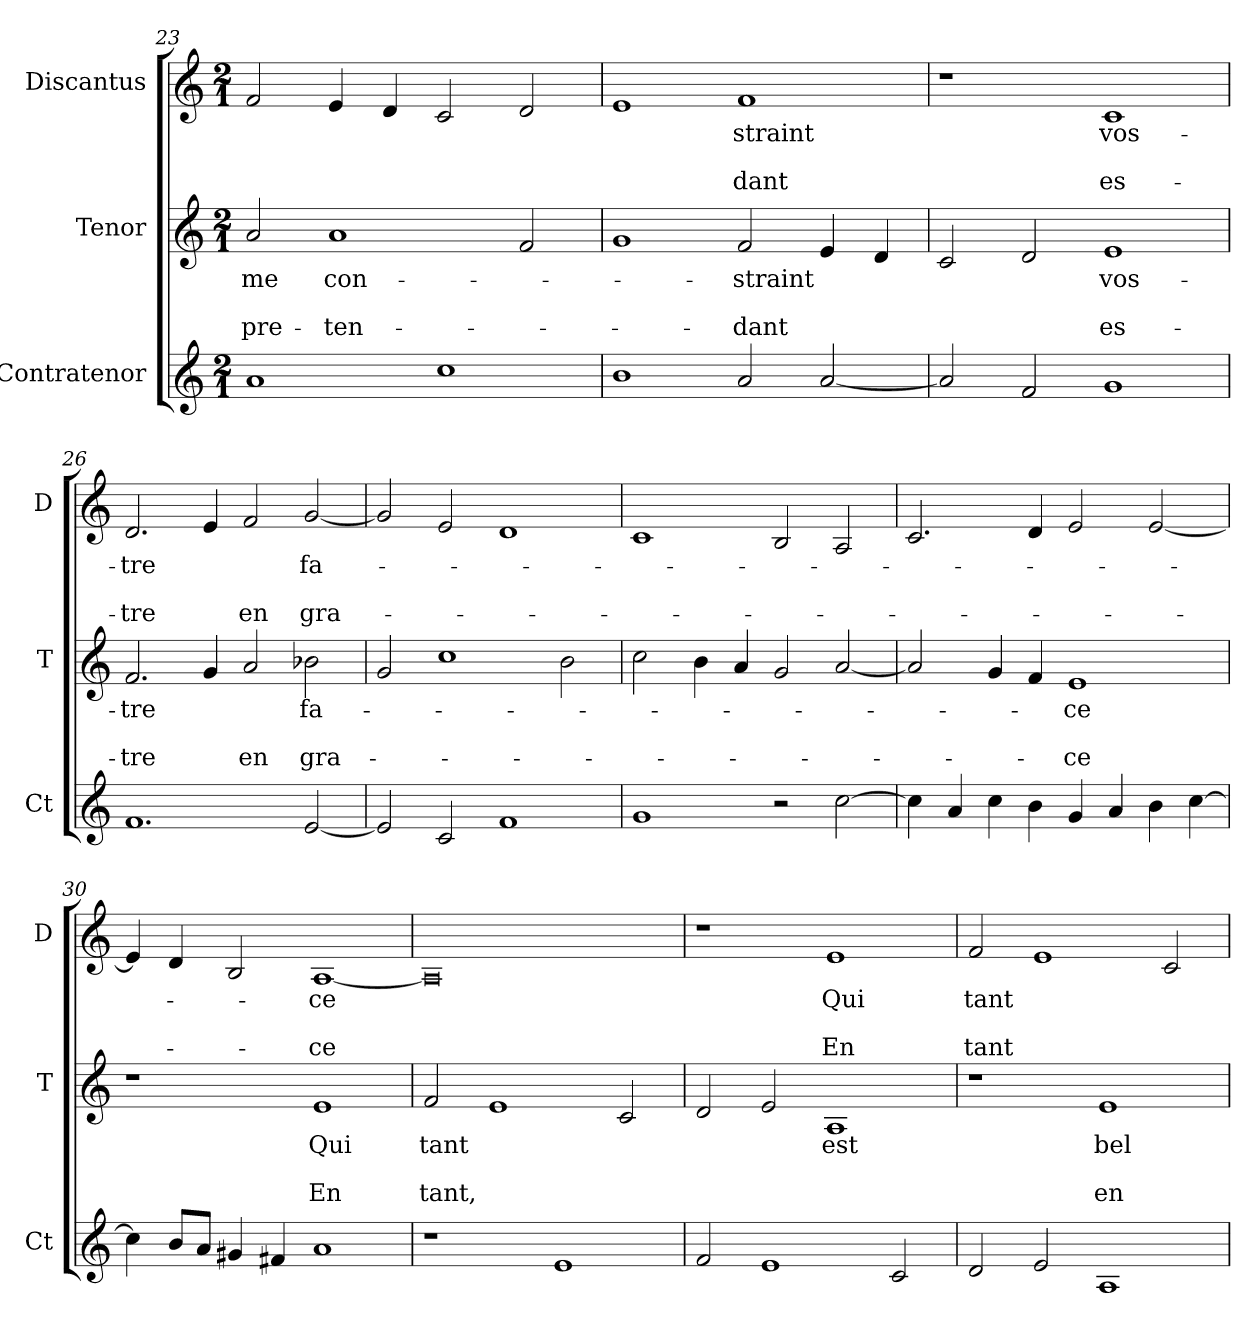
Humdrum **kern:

**kern	**kern	**text	**text	**text	**kern	**text	**text	**text
*part3	*part2	*part2	*part2	*part2	*part1	*part1	*part1	*part1
*staff3	*staff2	*staff2	*staff2	*staff2	*staff1	*staff1	*staff1	*staff1
*I"Contratenor	*I"Tenor	*	*	*	*I"Discantus	*	*	*
*I'Ct	*I'T	*	*	*	*I'D	*	*	*
*clefG2	*clefG2	*	*	*	*clefG2	*	*	*
*k[]	*k[]	*	*	*	*k[]	*	*	*
*M2/1	*M2/1	*	*	*	*M2/1	*	*	*
=23	=23	=23	=23	=23	=23	=23	=23	=23
1a	2a/	me	.	pre-	2f/	.	.	.
.	1a	con-	.	-ten-	4e/	.	.	.
.	.	.	.	.	4d/	.	.	.
1cc	.	.	.	.	2c/	.	.	.
.	2f/	.	.	.	2d/	.	.	.
=24	=24	=24	=24	=24	=24	=24	=24	=24
1b	1g	.	.	.	1e	.	.	.
2a/	2f/	-straint	.	-dant	1f	-straint	.	-dant
[2a/	4e/	.	.	.	.	.	.	.
.	4d/	.	.	.	.	.	.	.
=25	=25	=25	=25	=25	=25	=25	=25	=25
2a/]	2c/	.	.	.	1r	.	.	.
2f/	2d/	.	.	.	.	.	.	.
1g	1e	vos-	.	es-	1c	vos-	.	es-
=26	=26	=26	=26	=26	=26	=26	=26	=26
1.f	2.f/	-tre	.	-tre	2.d/	-tre	.	-tre
.	4g/	.	.	.	4e/	.	.	.
.	2a/	.	.	en	2f/	.	.	en
[2e/	2b-X\	fa-	.	gra-	[2g/	fa-	.	gra-
=27	=27	=27	=27	=27	=27	=27	=27	=27
2e/]	2g/	.	.	.	2g/]	.	.	.
2c/	1cc	.	.	.	2e/	.	.	.
1f	.	.	.	.	1d	.	.	.
.	2b\	.	.	.	.	.	.	.
=28	=28	=28	=28	=28	=28	=28	=28	=28
1g	2cc\	.	.	.	1c	.	.	.
.	4b\	.	.	.	.	.	.	.
.	4a/	.	.	.	.	.	.	.
2r	2g/	.	.	.	2B/	.	.	.
[2cc\	[2a/	.	.	.	2A/	.	.	.
=29	=29	=29	=29	=29	=29	=29	=29	=29
4cc\]	2a/]	.	.	.	2.c/	.	.	.
4a/	.	.	.	.	.	.	.	.
4cc\	4g/	.	.	.	.	.	.	.
4b\	4f/	.	.	.	4d/	.	.	.
4g/	1e	-ce	.	-ce	2e/	.	.	.
4a/	.	.	.	.	.	.	.	.
4b\	.	.	.	.	[2e/	.	.	.
[4cc\	.	.	.	.	.	.	.	.
=30	=30	=30	=30	=30	=30	=30	=30	=30
4cc\]	1r	.	.	.	4e/]	.	.	.
8b/L	.	.	.	.	4d/	.	.	.
8a/J	.	.	.	.	.	.	.	.
4g#X/	.	.	.	.	2B/	.	.	.
4f#X/	.	.	.	.	.	.	.	.
1a	1e	Qui	.	En	[1A	-ce	.	-ce
=31	=31	=31	=31	=31	=31	=31	=31	=31
1r	2f/	tant	.	tant,	0A]	.	.	.
.	1e	.	.	.	.	.	.	.
1e	.	.	.	.	.	.	.	.
.	2c/	.	.	.	.	.	.	.
=32	=32	=32	=32	=32	=32	=32	=32	=32
2f/	2d/	.	.	.	1r	.	.	.
1e	2e/	.	.	.	.	.	.	.
.	1A	est	.	.	1e	Qui	.	En
2c/	.	.	.	.	.	.	.	.
=33	=33	=33	=33	=33	=33	=33	=33	=33
2d/	1r	.	.	.	2f/	tant	.	tant
2e/	.	.	.	.	1e	.	.	.
1A	1e	bel-	.	en	.	.	.	.
.	.	.	.	.	2c/	.	.	.
=	=	=	=	=	=	=	=	=
*-	*-	*-	*-	*-	*-	*-	*-	*-
